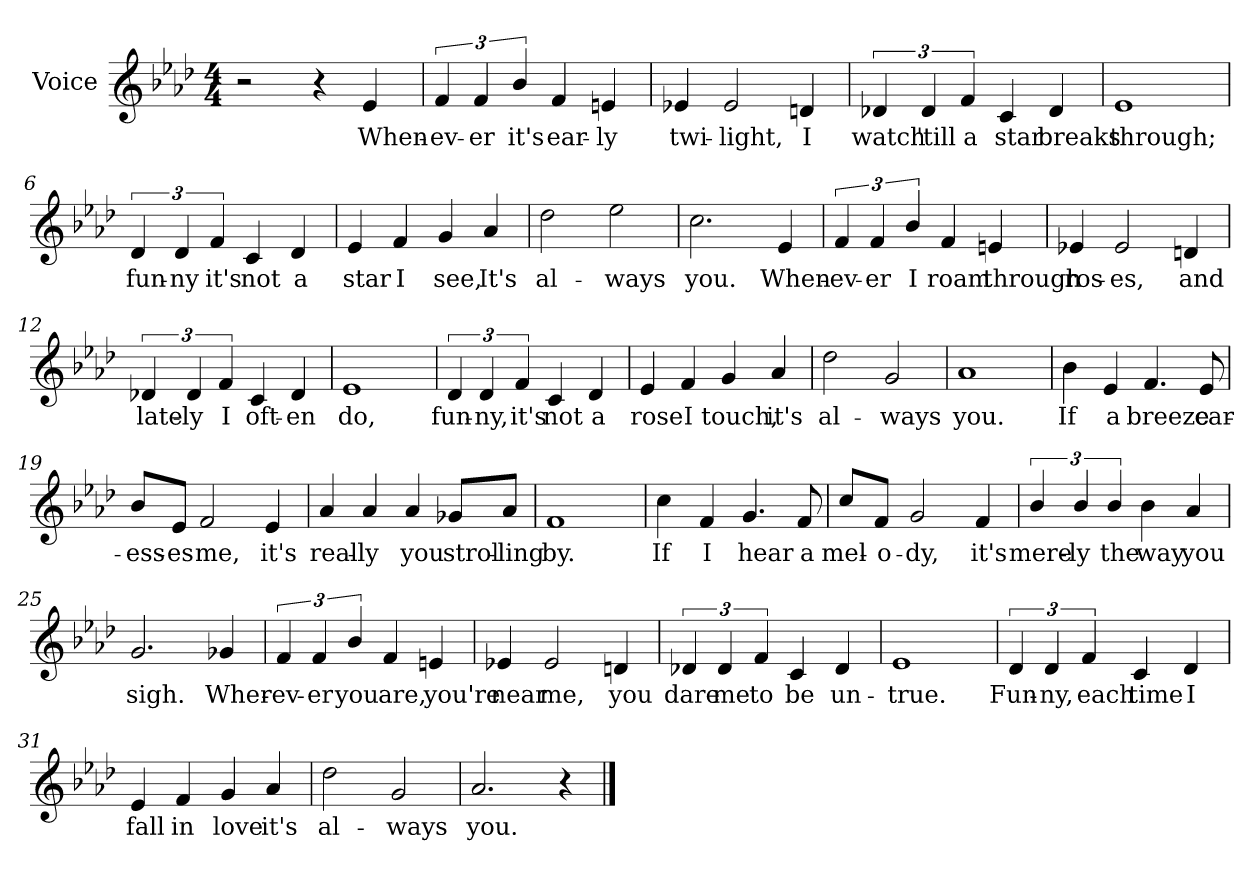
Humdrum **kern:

**kern	**text
*part1	*part1
*staff1	*staff1
*I"Voice	*
*clefG2	*
*k[b-e-a-d-]	*
*A-:	*
*M4/4	*
=1	=1
2r	.
4r	.
4e-/	When-
=2	=2
6f/	-ev-
6f/	-er
6b-/	it's
4f/	ear-
4en/	-ly
=3	=3
4e-X/	twi-
2e-/	light,
4dn/	I
=4	=4
6d-X/	watch
6d-/	'till
6f/	a
4c/	star
4d-/	breaks
!!LO:LB:g=z
=5	=5
1e-	through;
=6	=6
6d-/	fun-
6d-/	-ny
6f/	it's
4c/	not
4d-/	a
=7	=7
4e-/	star
4f/	I
4g/	see,
4a-/	It's
=8	=8
2dd-\	al-
2ee-\	-ways
=9	=9
2.cc\	you.
4e-/	When-
!!LO:LB:g=z
=10	=10
6f/	-ev-
6f/	-er
6b-/	I
4f/	roam
4en/	through
=11	=11
4e-X/	ros-
2e-/	es,
4dn/	and
=12	=12
6d-X/	late-
6d-/	-ly
6f/	I
4c/	oft-
4d-/	-en
=13	=13
1e-	do,
!!LO:LB:g=z
=14	=14
6d-/	fun-
6d-/	ny,
6f/	it's
4c/	not
4d-/	a
=15	=15
4e-/	rose
4f/	I
4g/	touch,
4a-/	it's
=16	=16
2dd-\	al-
2g/	-ways
=17	=17
1a-	you.
=18	=18
4b-\	If
4e-/	a
4.f/	breeze
8e-/	car-
!!LO:LB:g=z
=19	=19
8b-/L	-ess-
8e-/J	-es
2f/	me,
4e-/	it's
=20	=20
4a-/	real-
4a-/	-ly
4a-/	you
8g-X/L	strol-
8a-/J	-ling
=21	=21
1f	by.
=22	=22
4cc\	If
4f/	I
4.g/	hear
8f/	a
=23	=23
8cc/L	mel-
8f/J	-o-
2g/	-dy,
4f/	it's
!!LO:LB:g=z
=24	=24
6b-/	mere-
6b-/	-ly
6b-/	the
4b-\	way
4a-/	you
=25	=25
2.g/	sigh.
4g-X/	Wher-
=26	=26
6f/	ev-
6f/	er
6b-/	you
4f/	are,
4en/	you're
=27	=27
4e-X/	near
2e-/	me,
4dn/	you
!!LO:LB:g=z
=28	=28
6d-X/	dare
6d-/	me
6f/	to
4c/	be
4d-/	un-
=29	=29
1e-	-true.
=30	=30
6d-/	Fun-
6d-/	-ny,
6f/	each
4c/	time
4d-/	I
=31	=31
4e-/	fall
4f/	in
4g/	love
4a-/	it's
=32	=32
2dd-\	al-
2g/	-ways
=33	=33
2.a-/	you.
4r	.
==	==
*-	*-
